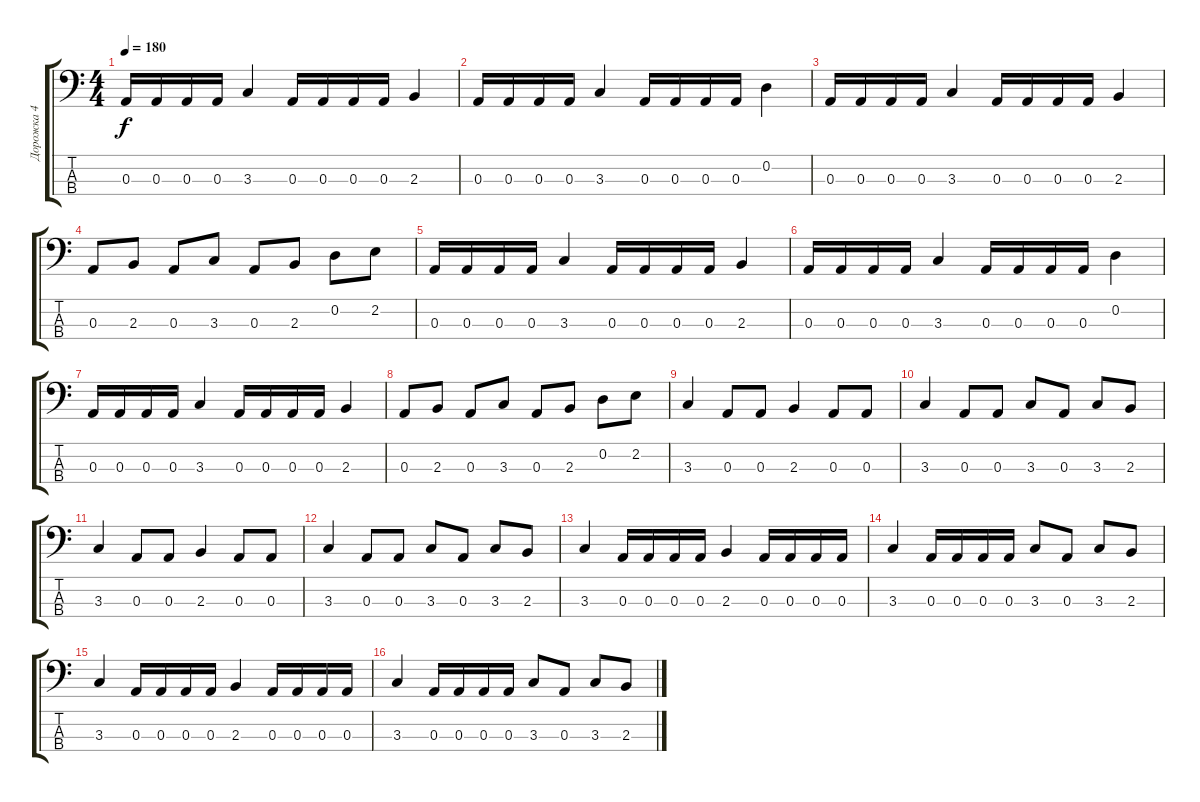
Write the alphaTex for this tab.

\track ("Дорожка 4" "Дорожка 4") {instrument electricbassfinger}
\staff {score tabs}
\tuning (G2 D2 A1 E1) {hide}
\ts (4 4)
\tempo 180
\clef f4
\ks c
0.3.16{dy f} 0.3.16 0.3.16 0.3.16 3.3.4 0.3.16 0.3.16 0.3.16 0.3.16 2.3.4 |
0.3.16 0.3.16 0.3.16 0.3.16 3.3.4 0.3.16 0.3.16 0.3.16 0.3.16 0.2.4 |
0.3.16 0.3.16 0.3.16 0.3.16 3.3.4 0.3.16 0.3.16 0.3.16 0.3.16 2.3.4 |
0.3.8 2.3.8 0.3.8 3.3.8 0.3.8 2.3.8 0.2.8 2.2.8 |
0.3.16 0.3.16 0.3.16 0.3.16 3.3.4 0.3.16 0.3.16 0.3.16 0.3.16 2.3.4 |
0.3.16 0.3.16 0.3.16 0.3.16 3.3.4 0.3.16 0.3.16 0.3.16 0.3.16 0.2.4 |
0.3.16 0.3.16 0.3.16 0.3.16 3.3.4 0.3.16 0.3.16 0.3.16 0.3.16 2.3.4 |
0.3.8 2.3.8 0.3.8 3.3.8 0.3.8 2.3.8 0.2.8 2.2.8 |
3.3.4 0.3.8 0.3.8 2.3.4 0.3.8 0.3.8 |
3.3.4 0.3.8 0.3.8 3.3.8 0.3.8 3.3.8 2.3.8 |
3.3.4 0.3.8 0.3.8 2.3.4 0.3.8 0.3.8 |
3.3.4 0.3.8 0.3.8 3.3.8 0.3.8 3.3.8 2.3.8 |
3.3.4 0.3.16 0.3.16 0.3.16 0.3.16 2.3.4 0.3.16 0.3.16 0.3.16 0.3.16 |
3.3.4 0.3.16 0.3.16 0.3.16 0.3.16 3.3.8 0.3.8 3.3.8 2.3.8 |
3.3.4 0.3.16 0.3.16 0.3.16 0.3.16 2.3.4 0.3.16 0.3.16 0.3.16 0.3.16 |
3.3.4 0.3.16 0.3.16 0.3.16 0.3.16 3.3.8 0.3.8 3.3.8 2.3.8
